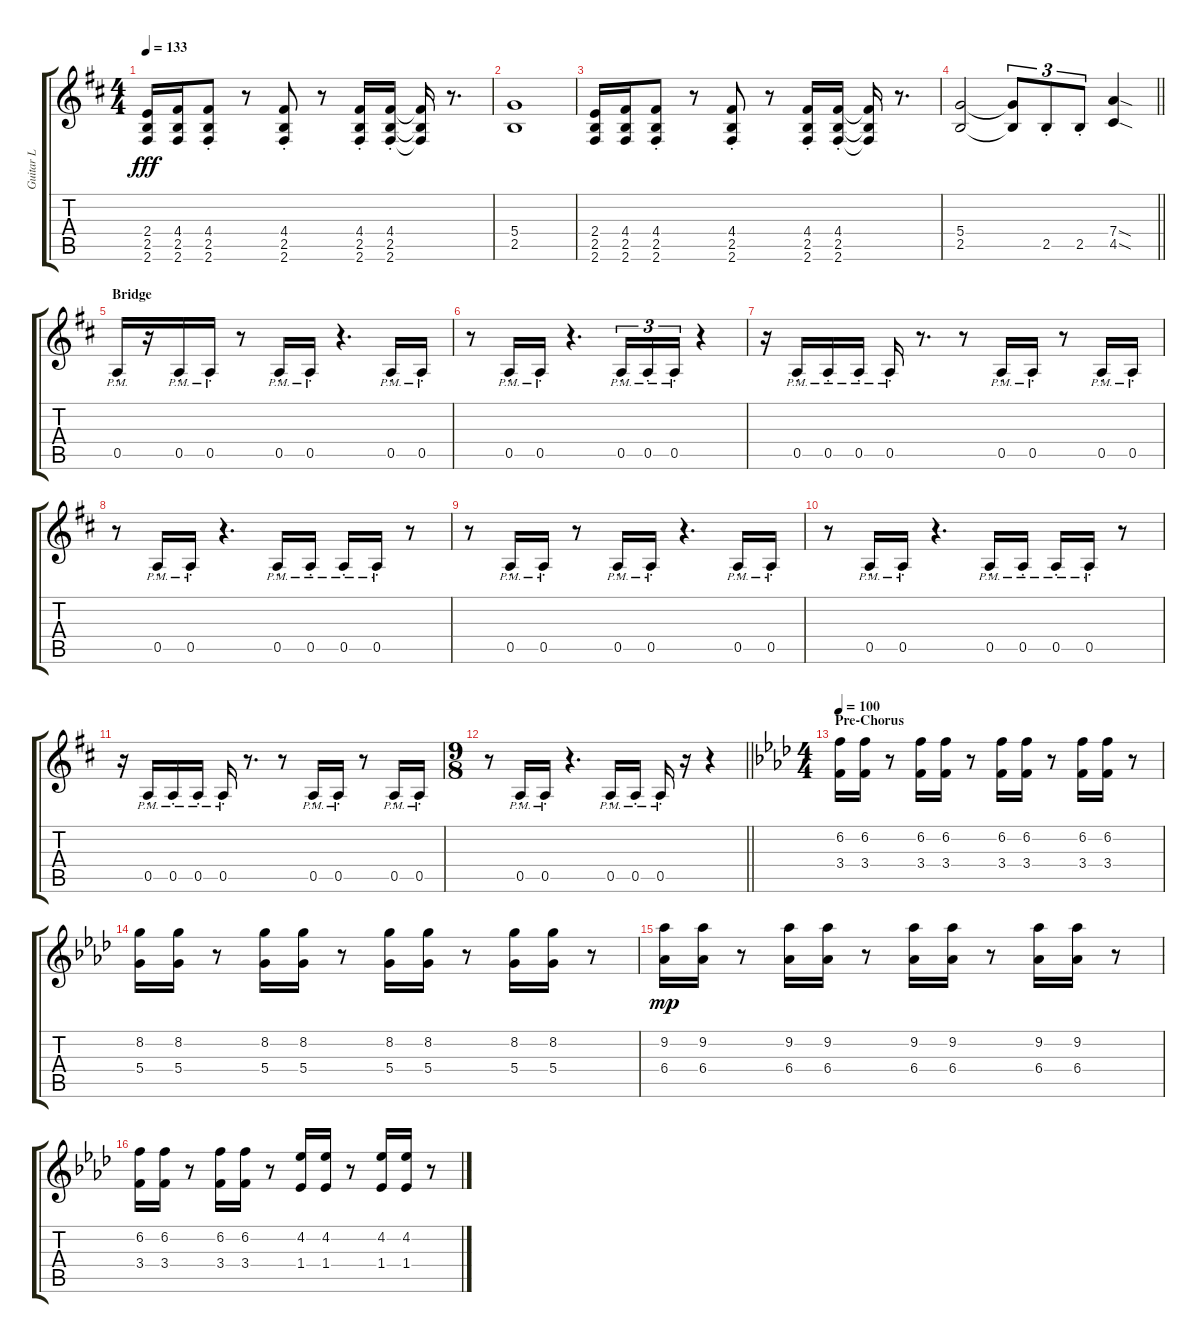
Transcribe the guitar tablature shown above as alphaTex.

\track ("Guitar L" "Guitar L") {instrument distortionguitar}
\staff {score tabs}
\tuning (E4 B3 G3 D3 A2 E2) {hide}
\ts (4 4)
\tempo 133
\clef g2
\ks d
(2.4 2.5 2.6).16{dy fff} (4.4 2.5 2.6).16 (4.4{st} 2.5{st} 2.6{st}).8 r.8 (4.4{st} 2.5{st} 2.6{st}).8 r.8 (4.4{st} 2.5{st} 2.6{st}).16 (4.4{st} 2.5{st} 2.6{st}).16 (4.4{t} 2.5{t} 2.6{t}).16 r.8{d} |
(5.4 2.5).1 |
(2.4 2.5 2.6).16 (4.4 2.5 2.6).16 (4.4{st} 2.5{st} 2.6{st}).8 r.8 (4.4{st} 2.5{st} 2.6{st}).8 r.8 (4.4{st} 2.5{st} 2.6{st}).16 (4.4{st} 2.5{st} 2.6{st}).16 (4.4{t} 2.5{t} 2.6{t}).16 r.8{d} |
\barLineRight lightlight
(5.4 2.5).2 (5.4{t} 2.5{t}).8{tu (3 2)} 2.5{st}.8{tu (3 2)} 2.5{st}.8{tu (3 2)} (7.4{sod} 4.5{sod}).4 |
\section ("" "Bridge")
0.5{pm st}.16 r.16 0.5{pm st}.16 0.5{pm st}.16 r.8 0.5{pm st}.16 0.5{pm st}.16 r.4{d} 0.5{pm st}.16 0.5{pm st}.16 |
r.8 0.5{pm st}.16 0.5{pm st}.16 r.4{d} 0.5{pm st}.16{tu (3 2)} 0.5{pm st}.16{tu (3 2)} 0.5{pm st}.16{tu (3 2)} r.4 |
r.16 0.5{pm st}.16 0.5{pm st}.16 0.5{pm st}.16 0.5{pm st}.16 r.8{d} r.8 0.5{pm st}.16 0.5{pm st}.16 r.8 0.5{pm st}.16 0.5{pm st}.16 |
r.8 0.5{pm st}.16 0.5{pm st}.16 r.4{d} 0.5{pm st}.16 0.5{pm st}.16 0.5{pm st}.16 0.5{pm st}.16 r.8 |
r.8 0.5{pm st}.16 0.5{pm st}.16 r.8 0.5{pm st}.16 0.5{pm st}.16 r.4{d} 0.5{pm st}.16 0.5{pm st}.16 |
r.8 0.5{pm st}.16 0.5{pm st}.16 r.4{d} 0.5{pm st}.16 0.5{pm st}.16 0.5{pm st}.16 0.5{pm st}.16 r.8 |
r.16 0.5{pm st}.16 0.5{pm st}.16 0.5{pm st}.16 0.5{pm st}.16 r.8{d} r.8 0.5{pm st}.16 0.5{pm st}.16 r.8 0.5{pm st}.16 0.5{pm st}.16 |
\ts (9 8)
\barLineRight lightlight
r.8 0.5{pm st}.16 0.5{pm st}.16 r.4{d} 0.5{pm st}.16 0.5{pm st}.16 0.5{pm st}.16 r.16 r.4 |
\ts (4 4)
\section ("" "Pre-Chorus")
\tempo 100
\ks ab
(6.2 3.4).16 (6.2 3.4).16 r.8 (6.2 3.4).16 (6.2 3.4).16 r.8 (6.2 3.4).16 (6.2 3.4).16 r.8 (6.2 3.4).16 (6.2 3.4).16 r.8 |
(8.2 5.4).16 (8.2 5.4).16 r.8 (8.2 5.4).16 (8.2 5.4).16 r.8 (8.2 5.4).16 (8.2 5.4).16 r.8 (8.2 5.4).16 (8.2 5.4).16 r.8 |
(9.2 6.4).16{dy mp} (9.2 6.4).16 r.8 (9.2 6.4).16 (9.2 6.4).16 r.8 (9.2 6.4).16 (9.2 6.4).16 r.8 (9.2 6.4).16 (9.2 6.4).16 r.8 |
(6.2 3.4).16 (6.2 3.4).16 r.8 (6.2 3.4).16 (6.2 3.4).16 r.8 (4.2 1.4).16 (4.2 1.4).16 r.8 (4.2 1.4).16 (4.2 1.4).16 r.8
